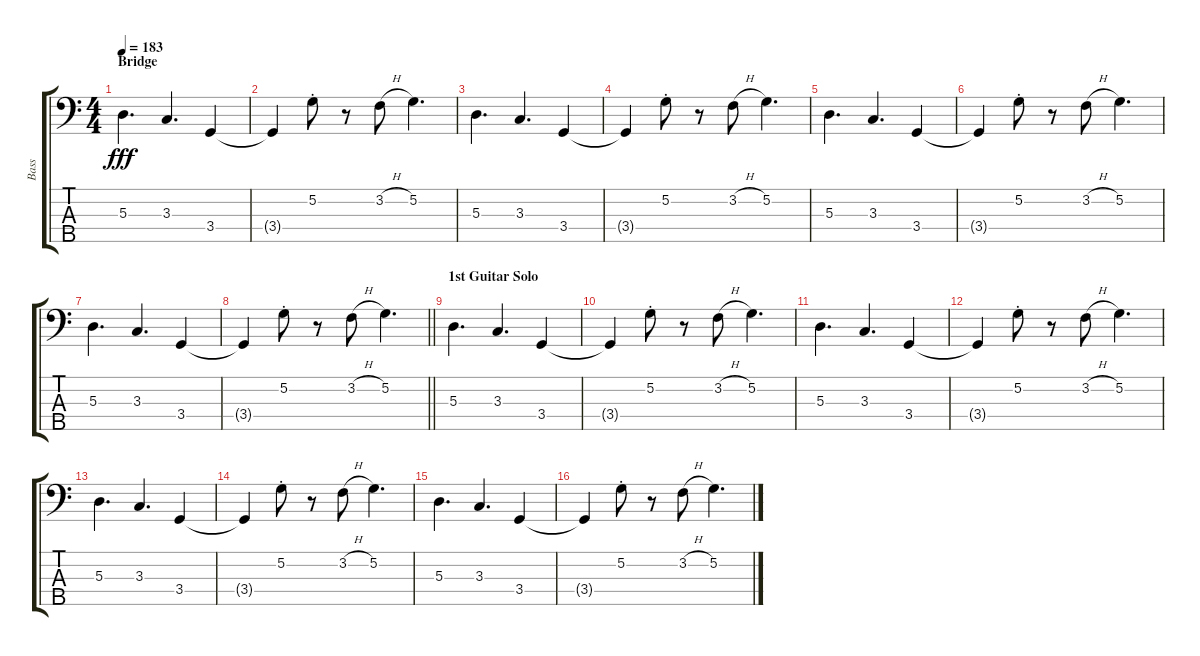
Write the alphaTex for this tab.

\track ("Bass" "Bass") {instrument electricbassfinger}
\staff {score tabs}
\tuning (G2 D2 A1 E1 B0) {hide}
\ts (4 4)
\section ("" "Bridge")
\tempo 183
\clef f4
\ks c
5.3.4{d dy fff} 3.3.4{d} 3.4.4 |
3.4{t}.4 5.2{st}.8 r.8 3.2{h}.8 5.2.4{d} |
5.3.4{d} 3.3.4{d} 3.4.4 |
3.4{t}.4 5.2{st}.8 r.8 3.2{h}.8 5.2.4{d} |
5.3.4{d} 3.3.4{d} 3.4.4 |
3.4{t}.4 5.2{st}.8 r.8 3.2{h}.8 5.2.4{d} |
5.3.4{d} 3.3.4{d} 3.4.4 |
\barLineRight lightlight
3.4{t}.4 5.2{st}.8 r.8 3.2{h}.8 5.2.4{d} |
\section ("" "1st Guitar Solo")
5.3.4{d} 3.3.4{d} 3.4.4 |
3.4{t}.4 5.2{st}.8 r.8 3.2{h}.8 5.2.4{d} |
5.3.4{d} 3.3.4{d} 3.4.4 |
3.4{t}.4 5.2{st}.8 r.8 3.2{h}.8 5.2.4{d} |
5.3.4{d} 3.3.4{d} 3.4.4 |
3.4{t}.4 5.2{st}.8 r.8 3.2{h}.8 5.2.4{d} |
5.3.4{d} 3.3.4{d} 3.4.4 |
3.4{t}.4 5.2{st}.8 r.8 3.2{h}.8 5.2.4{d}
